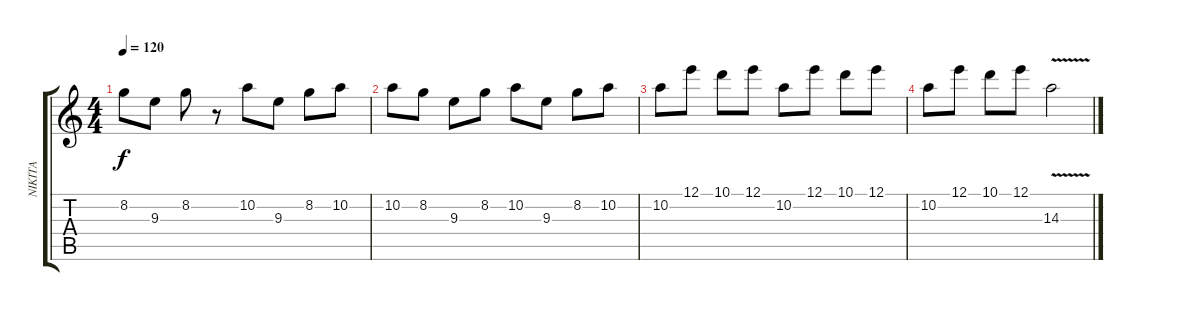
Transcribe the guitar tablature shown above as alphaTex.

\track ("NIKITA" "NIKITA") {instrument distortionguitar}
\staff {score tabs}
\tuning (E4 B3 G3 D3 A2 E2) {hide}
\ts (4 4)
\tempo 120
\clef g2
\ks c
8.2.8{dy f} 9.3.8 8.2.8 r.8 10.2.8 9.3.8 8.2.8 10.2.8 |
10.2.8 8.2.8 9.3.8 8.2.8 10.2.8 9.3.8 8.2.8 10.2.8 |
10.2.8 12.1.8 10.1.8 12.1.8 10.2.8 12.1.8 10.1.8 12.1.8 |
10.2.8 12.1.8 10.1.8 12.1.8 14.3{v}.2
